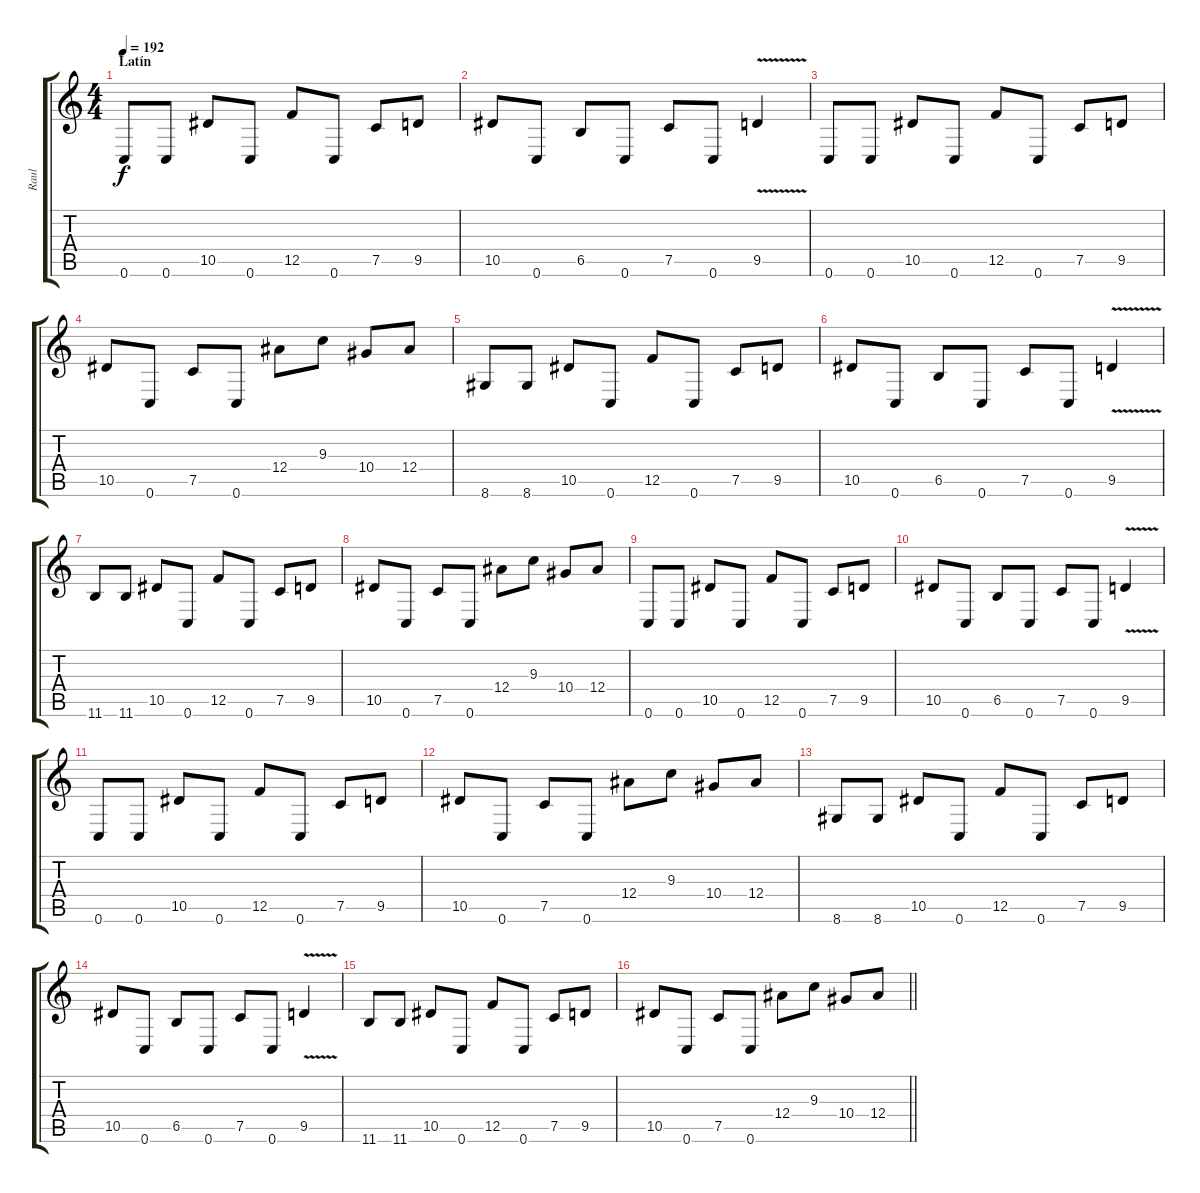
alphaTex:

\track ("Raul" "Raul") {instrument distortionguitar}
\staff {score tabs}
\tuning (C4 G3 Eb3 Bb2 F2 C2) {hide}
\ts (4 4)
\section ("" "Latín")
\tempo 192
\clef g2
\ks c
0.6.8{dy f} 0.6.8 10.5.8 0.6.8 12.5.8 0.6.8 7.5.8 9.5.8 |
10.5.8 0.6.8 6.5.8 0.6.8 7.5.8 0.6.8 9.5{v}.4 |
0.6.8 0.6.8 10.5.8 0.6.8 12.5.8 0.6.8 7.5.8 9.5.8 |
10.5.8 0.6.8 7.5.8 0.6.8 12.4.8 9.3.8 10.4.8 12.4.8 |
8.6.8 8.6.8 10.5.8 0.6.8 12.5.8 0.6.8 7.5.8 9.5.8 |
10.5.8 0.6.8 6.5.8 0.6.8 7.5.8 0.6.8 9.5{v}.4 |
11.6.8 11.6.8 10.5.8 0.6.8 12.5.8 0.6.8 7.5.8 9.5.8 |
10.5.8 0.6.8 7.5.8 0.6.8 12.4.8 9.3.8 10.4.8 12.4.8 |
0.6.8 0.6.8 10.5.8 0.6.8 12.5.8 0.6.8 7.5.8 9.5.8 |
10.5.8 0.6.8 6.5.8 0.6.8 7.5.8 0.6.8 9.5{v}.4 |
0.6.8 0.6.8 10.5.8 0.6.8 12.5.8 0.6.8 7.5.8 9.5.8 |
10.5.8 0.6.8 7.5.8 0.6.8 12.4.8 9.3.8 10.4.8 12.4.8 |
8.6.8 8.6.8 10.5.8 0.6.8 12.5.8 0.6.8 7.5.8 9.5.8 |
10.5.8 0.6.8 6.5.8 0.6.8 7.5.8 0.6.8 9.5{v}.4 |
11.6.8 11.6.8 10.5.8 0.6.8 12.5.8 0.6.8 7.5.8 9.5.8 |
\barLineRight lightlight
10.5.8 0.6.8 7.5.8 0.6.8 12.4.8 9.3.8 10.4.8 12.4.8
